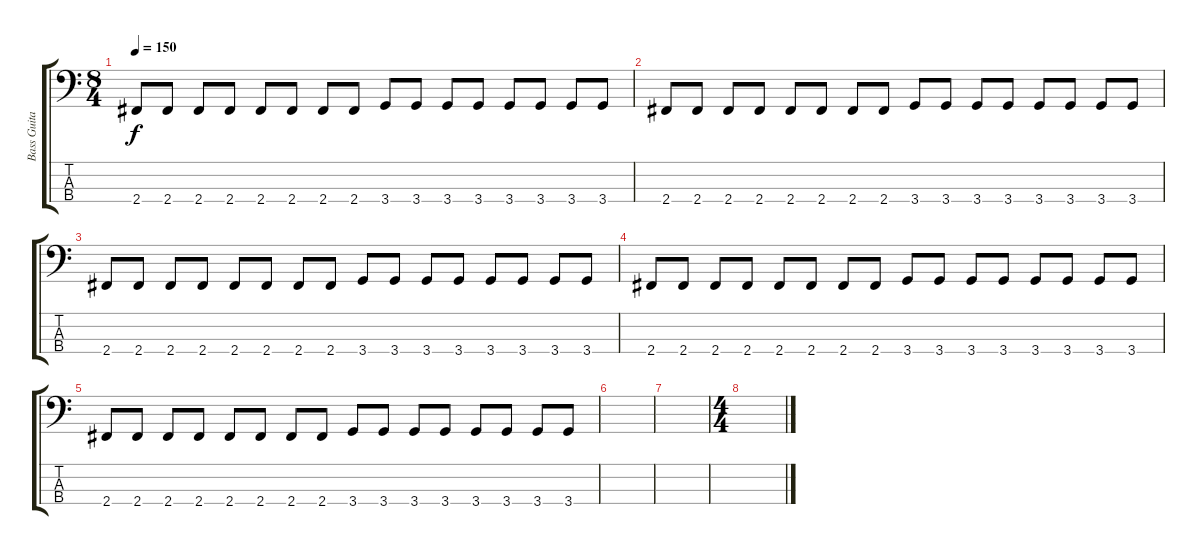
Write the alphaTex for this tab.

\track ("Bass Guitar" "Bass Guita") {instrument electricbassfinger}
\staff {score tabs}
\tuning (G2 D2 A1 E1) {hide}
\ts (8 4)
\tempo 150
\clef f4
\ks c
2.4.8{dy f} 2.4.8 2.4.8 2.4.8 2.4.8 2.4.8 2.4.8 2.4.8 3.4.8 3.4.8 3.4.8 3.4.8 3.4.8 3.4.8 3.4.8 3.4.8 |
2.4.8{volume 5} 2.4.8 2.4.8 2.4.8 2.4.8 2.4.8 2.4.8 2.4.8 3.4.8 3.4.8 3.4.8 3.4.8 3.4.8 3.4.8 3.4.8 3.4.8 |
2.4.8 2.4.8 2.4.8 2.4.8 2.4.8 2.4.8 2.4.8 2.4.8 3.4.8 3.4.8 3.4.8 3.4.8 3.4.8 3.4.8 3.4.8 3.4.8 |
2.4.8{volume 3} 2.4.8 2.4.8 2.4.8 2.4.8 2.4.8 2.4.8 2.4.8 3.4.8 3.4.8 3.4.8 3.4.8 3.4.8 3.4.8 3.4.8 3.4.8 |
2.4.8 2.4.8 2.4.8 2.4.8 2.4.8 2.4.8 2.4.8 2.4.8 3.4.8 3.4.8 3.4.8 3.4.8 3.4.8 3.4.8 3.4.8 3.4.8 |
|
|
\ts (4 4)
